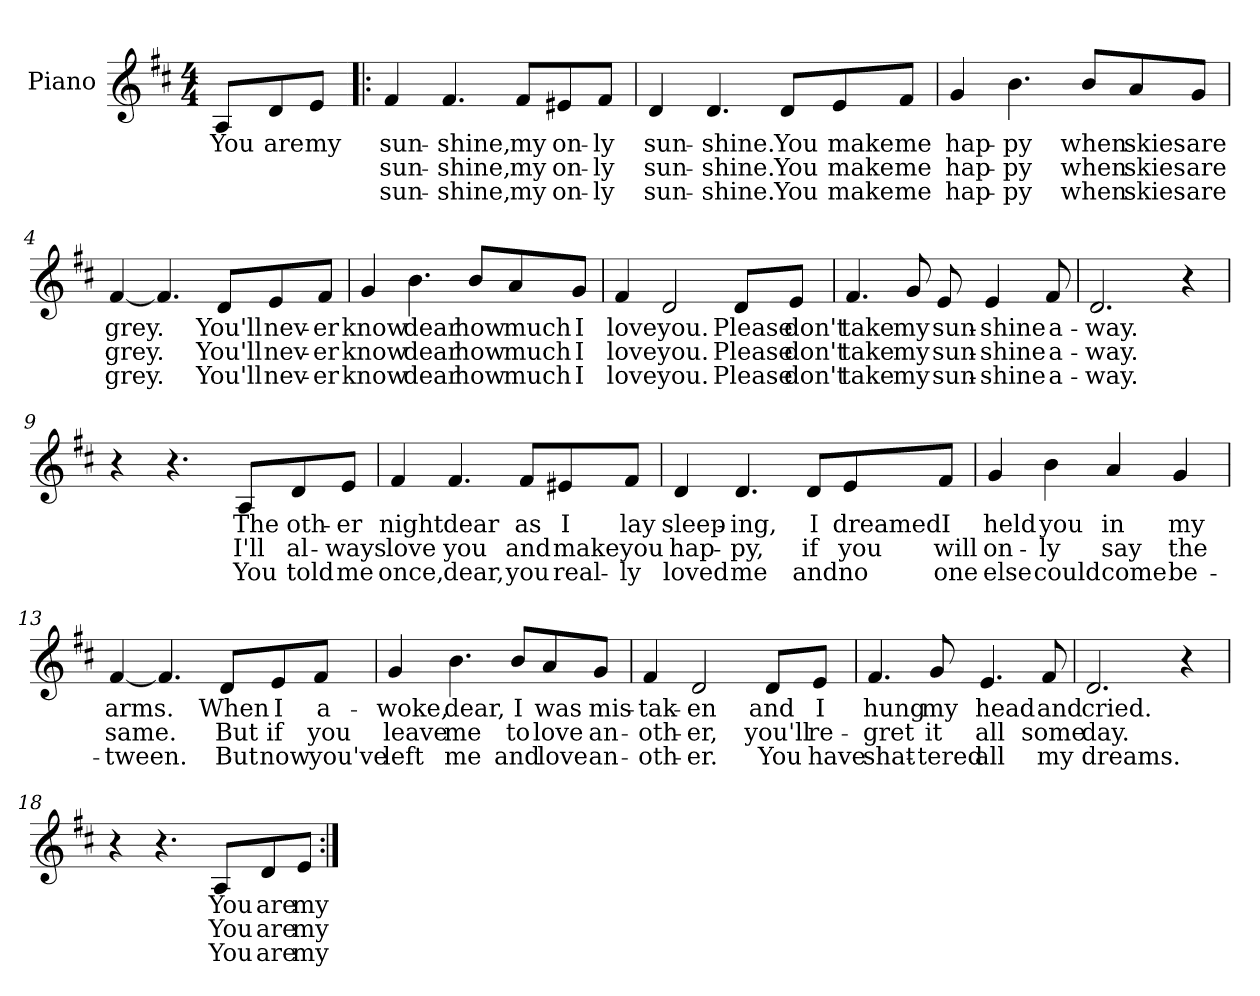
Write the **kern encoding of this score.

**kern	**text	**text	**text
*part1	*part1	*part1	*part1
*staff1	*staff1	*staff1	*staff1
*I"Piano	*	*	*
*I'Pno	*	*	*
*clefG2	*	*	*
*k[f#c#]	*	*	*
*D:	*	*	*
*M4/4	*	*	*
=	=	=	=
8A/L	You	.	.
8d/	are	.	.
8e/J	my	.	.
=1!|:	=1!|:	=1!|:	=1!|:
4f#/	sun-	sun-	sun-
4.f#/	-shine,	-shine,	-shine,
8f#/L	my	my	my
8e#X/	on-	on-	on-
8f#/J	-ly	-ly	-ly
=2	=2	=2	=2
4d/	sun-	sun-	sun-
4.d/	-shine.	-shine.	shine.
8d/L	You	You	You
8e/	make	make	make
8f#/J	me	me	me
=3	=3	=3	=3
4g/	hap-	hap-	hap-
4.b\	-py	-py	-py
8b/L	when	when	when
8a/	skies	skies	skies
8g/J	are	are	are
!!LO:LB:g=z
=4	=4	=4	=4
[4f#/	grey.	grey.	grey.
4.f#/]	.	.	.
8d/L	You'll	You'll	You'll
8e/	nev-	nev-	nev-
8f#/J	-er	-er	-er
=5	=5	=5	=5
4g/	know	know	know
4.b\	dear	dear	dear
8b/L	how	how	how
8a/	much	much	much
8g/J	I	I	I
=6	=6	=6	=6
4f#/	love	love	love
2d/	you.	you.	you.
8d/L	Please	Please	Please
8e/J	don't	don't	don't
=7	=7	=7	=7
4.f#/	take	take	take
8g/	my	my	my
8e/	sun-	sun-	sun-
4e/	-shine	-shine	-shine
8f#/	a-	a-	a-
=8	=8	=8	=8
2.d/	-way.	-way.	-way.
4r	.	.	.
!!LO:LB:g=z
=9	=9	=9	=9
4r	.	.	.
4.r	.	.	.
8A/L	The	I'll	You
8d/	oth-	al-	told
8e/J	-er	-ways	me
=10	=10	=10	=10
4f#/	night	love	once,
4.f#/	dear	you	dear,
8f#/L	as	and	you
8e#X/	I	make	real-
8f#/J	lay	you	-ly
=11	=11	=11	=11
4d/	sleep-	hap-	loved
4.d/	-ing,	-py,	me
8d/L	I	if	and
8e/	dreamed	you	no
8f#/J	I	will	one
=12	=12	=12	=12
4g/	held	on-	else
4b\	you	-ly	could
4a/	in	say	come
4g/	my	the	be-
!!LO:LB:g=z
=13	=13	=13	=13
[4f#/	arms.	same.	-tween.
4.f#/]	.	.	.
8d/L	When	But	But
8e/	-I	if	now
8f#/J	a-	you	you've
=14	=14	=14	=14
4g/	-woke,	leave	left
4.b\	dear,	me	me
8b/L	I	to	and
8a/	was	love	love
8g/J	mis-	an-	an-
=15	=15	=15	=15
4f#/	-tak-	-oth-	-oth-
2d/	-en	-er,	-er.
8d/L	and	you'll	You
8e/J	I	re-	have
=16	=16	=16	=16
4.f#/	hung	-gret	shat-
8g/	my	it	-tered
4.e/	head	all	all
8f#/	and	some	my
!!LO:LB:g=z
=17	=17	=17	=17
2.d/	-cried.	-day.	-dreams.
4r	.	.	.
=18	=18	=18	=18
4r	.	.	.
4.r	.	.	.
8A/L	You	You	You
8d/	-are	are	are
8e/J	my	my	my
=:|!	=:|!	=:|!	=:|!
*-	*-	*-	*-
